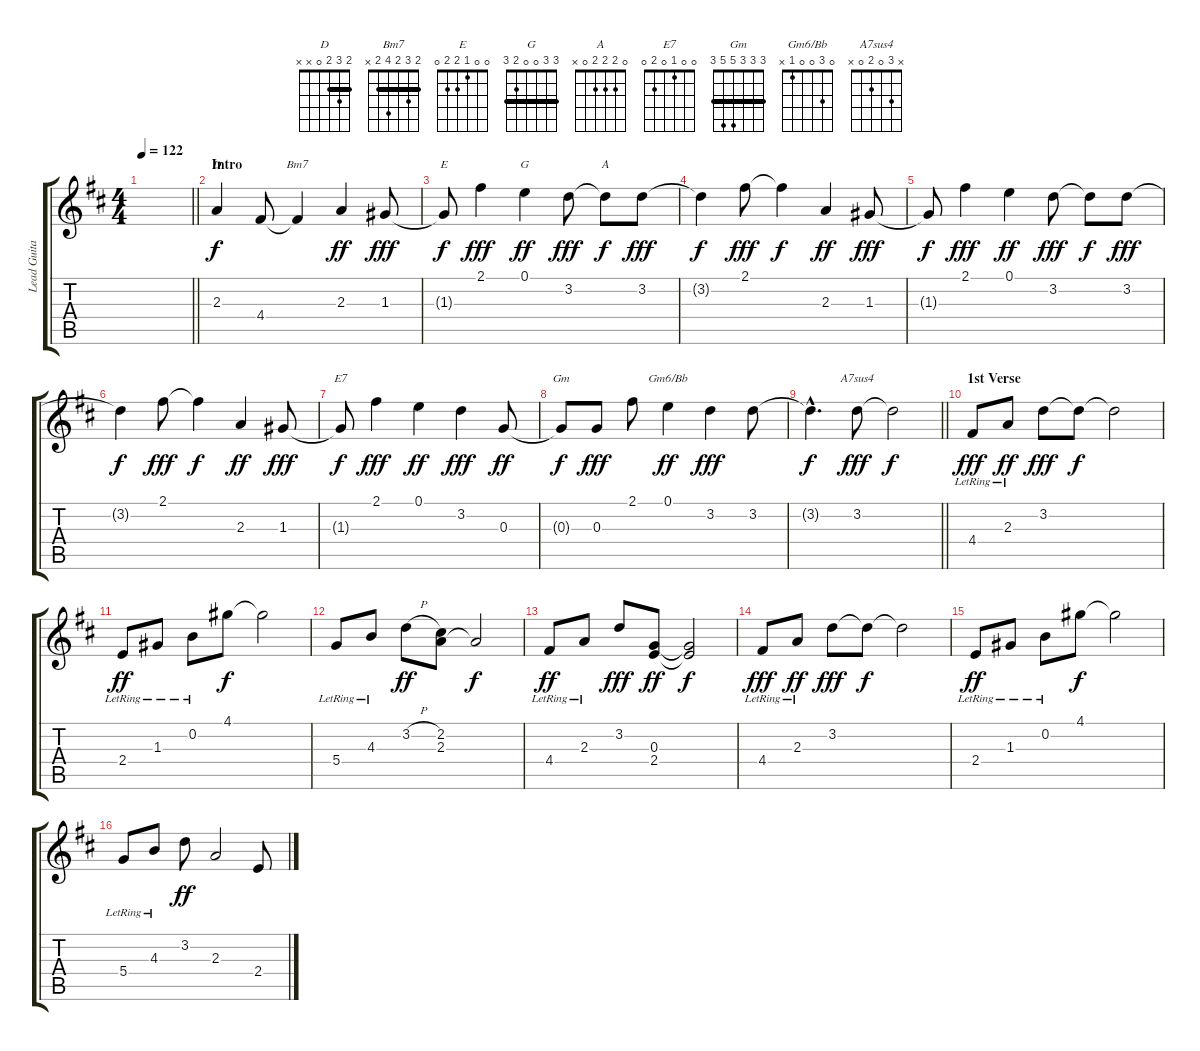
\track ("Lead Guitar" "Lead Guita") {instrument acousticguitarnylon}
\staff {score tabs}
\tuning (E4 B3 G3 D3 A2 E2) {hide}
\chord ("D" 2 3 2 0 x x) {barre 2}
\chord ("Bm7" 2 3 2 4 2 x) {barre 2}
\chord ("E" 0 0 1 2 2 0)
\chord ("G" 3 3 0 0 2 3) {barre 3}
\chord ("A" 0 2 2 2 0 x)
\chord ("E7" 0 0 1 0 2 0)
\chord ("Gm" 3 3 3 5 5 3) {barre 3}
\chord ("Gm6/Bb" 0 3 0 0 1 x)
\chord ("A7sus4" x 3 0 2 0 x)
\ts (4 4)
\tempo 122
\clef g2
\barLineRight lightlight
\ks d
|
\section ("" "Intro")
2.3.4{ch "D"} 4.4.8 4.4{t}.4{ch "Bm7" dy f} 2.3.4{dy ff} 1.3.8{dy fff} |
1.3{t}.8{ch "E" dy f} 2.1.4{dy fff} 0.1.4{ch "G" dy ff} 3.2.8{dy fff} 3.2{t}.8{ch "A" dy f} 3.2.8{dy fff} |
3.2{t}.4{dy f} 2.1.8{dy fff} 2.1{t}.4{dy f} 2.3.4{dy ff} 1.3.8{dy fff} |
1.3{t}.8{dy f} 2.1.4{dy fff} 0.1.4{dy ff} 3.2.8{dy fff} 3.2{t}.8{dy f} 3.2.8{dy fff} |
3.2{t}.4{dy f} 2.1.8{dy fff} 2.1{t}.4{dy f} 2.3.4{dy ff} 1.3.8{dy fff} |
1.3{t}.8{ch "E7" dy f} 2.1.4{dy fff} 0.1.4{dy ff} 3.2.4{dy fff} 0.3.8{dy ff} |
0.3{t}.8{ch "Gm" dy f} 0.3.8{dy fff} 2.1.8 0.1.4{ch "Gm6/Bb" dy ff} 3.2.4{dy fff} 3.2.8 |
\barLineRight lightlight
3.2{hac t}.4{d dy f} 3.2.8{ch "A7sus4" dy fff} 3.2{t}.2{dy f} |
\section ("" "1st Verse")
4.4{lr}.8{dy fff} 2.3{lr}.8{dy ff} 3.2.8{dy fff} 3.2{t}.8{dy f} 3.2{t}.2 |
2.4{lr}.8{dy ff} 1.3{lr}.8 0.2{lr}.8 4.1.8{dy f} 4.1{t}.2 |
5.4{lr}.8 4.3{lr}.8 3.2{h}.8{dy ff} (2.2 2.3).8 2.3{t}.2{dy f} |
4.4{lr}.8{dy ff} 2.3{lr}.8 3.2.8{dy fff} (0.3 2.4).8{dy ff} (0.3{t} 2.4{t}).2{dy f} |
4.4{lr}.8{dy fff} 2.3{lr}.8{dy ff} 3.2.8{dy fff} 3.2{t}.8{dy f} 3.2{t}.2 |
2.4{lr}.8{dy ff} 1.3{lr}.8 0.2{lr}.8 4.1.8{dy f} 4.1{t}.2 |
5.4{lr}.8 4.3{lr}.8 3.2.8{dy ff} 2.3.2 2.4.8
